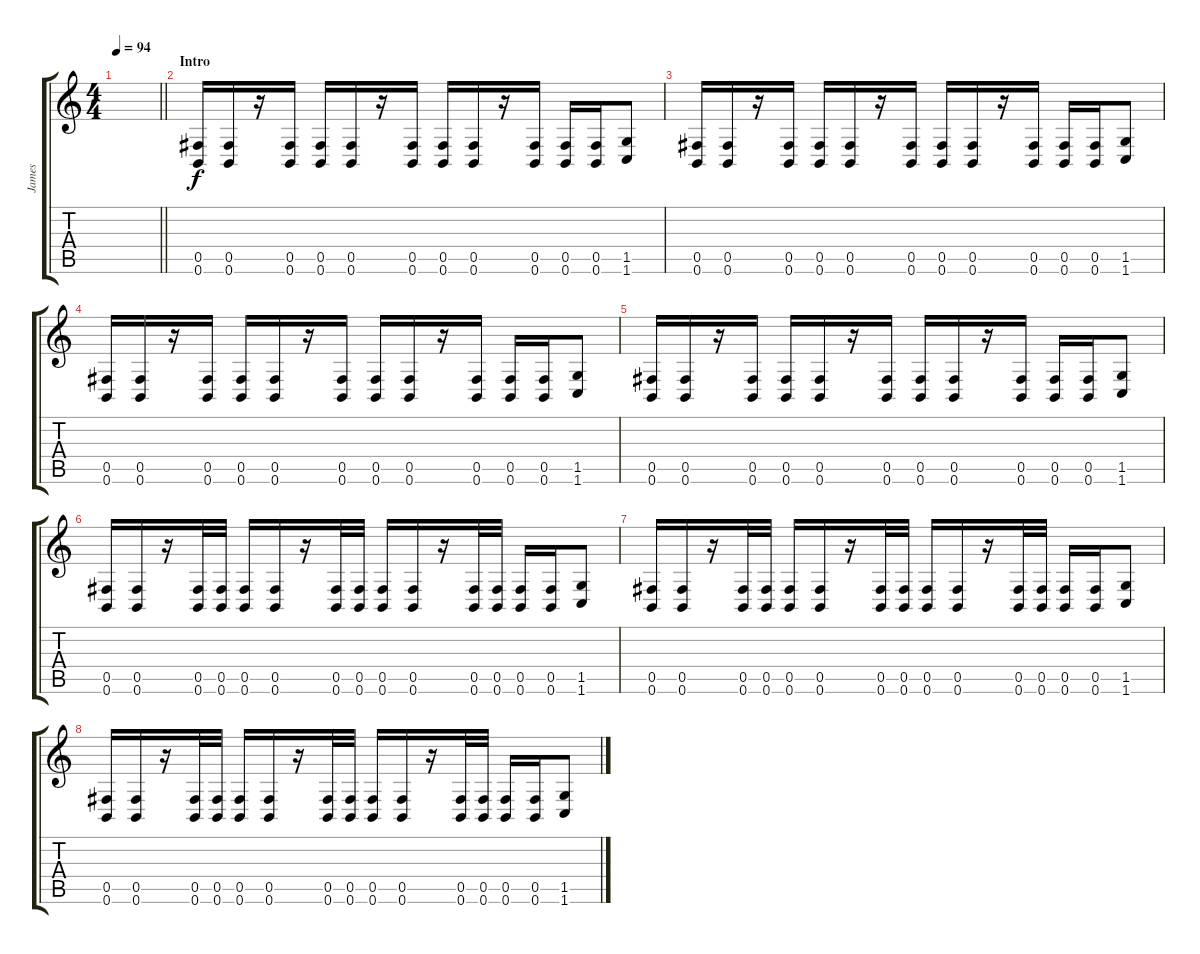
\track ("James" "James") {instrument distortionguitar}
\staff {score tabs}
\tuning (Db4 Ab3 E3 B2 Gb2 B1) {hide}
\ts (4 4)
\tempo 94
\clef g2
\barLineRight lightlight
\ks c
|
\section ("" "Intro")
(0.5 0.6).16 (0.5 0.6).16 r.16 (0.5 0.6).16 (0.5 0.6).16 (0.5 0.6).16 r.16 (0.5 0.6).16 (0.5 0.6).16 (0.5 0.6).16 r.16 (0.5 0.6).16 (0.5 0.6).16 (0.5 0.6).16 (1.5 1.6).8 |
(0.5 0.6).16 (0.5 0.6).16 r.16 (0.5 0.6).16 (0.5 0.6).16 (0.5 0.6).16 r.16 (0.5 0.6).16 (0.5 0.6).16 (0.5 0.6).16 r.16 (0.5 0.6).16 (0.5 0.6).16 (0.5 0.6).16 (1.5 1.6).8 |
(0.5 0.6).16 (0.5 0.6).16 r.16 (0.5 0.6).16 (0.5 0.6).16 (0.5 0.6).16 r.16 (0.5 0.6).16 (0.5 0.6).16 (0.5 0.6).16 r.16 (0.5 0.6).16 (0.5 0.6).16 (0.5 0.6).16 (1.5 1.6).8 |
(0.5 0.6).16 (0.5 0.6).16 r.16 (0.5 0.6).16 (0.5 0.6).16 (0.5 0.6).16 r.16 (0.5 0.6).16 (0.5 0.6).16 (0.5 0.6).16 r.16 (0.5 0.6).16 (0.5 0.6).16 (0.5 0.6).16 (1.5 1.6).8 |
(0.5 0.6).16 (0.5 0.6).16 r.16 (0.5 0.6).32 (0.5 0.6).32 (0.5 0.6).16 (0.5 0.6).16 r.16 (0.5 0.6).32 (0.5 0.6).32 (0.5 0.6).16 (0.5 0.6).16 r.16 (0.5 0.6).32 (0.5 0.6).32 (0.5 0.6).16 (0.5 0.6).16 (1.5 1.6).8 |
(0.5 0.6).16 (0.5 0.6).16 r.16 (0.5 0.6).32 (0.5 0.6).32 (0.5 0.6).16 (0.5 0.6).16 r.16 (0.5 0.6).32 (0.5 0.6).32 (0.5 0.6).16 (0.5 0.6).16 r.16 (0.5 0.6).32 (0.5 0.6).32 (0.5 0.6).16 (0.5 0.6).16 (1.5 1.6).8 |
(0.5 0.6).16 (0.5 0.6).16 r.16 (0.5 0.6).32 (0.5 0.6).32 (0.5 0.6).16 (0.5 0.6).16 r.16 (0.5 0.6).32 (0.5 0.6).32 (0.5 0.6).16 (0.5 0.6).16 r.16 (0.5 0.6).32 (0.5 0.6).32 (0.5 0.6).16 (0.5 0.6).16 (1.5 1.6).8
